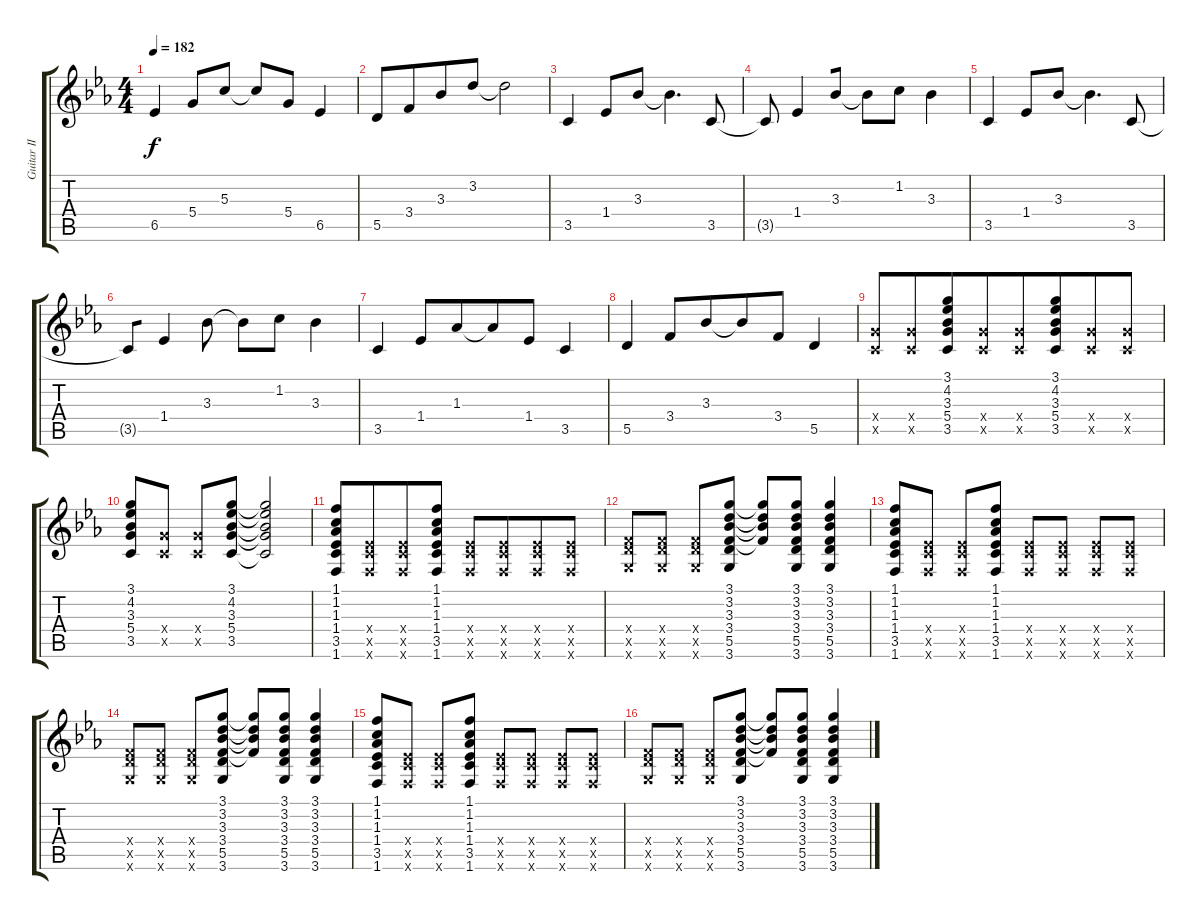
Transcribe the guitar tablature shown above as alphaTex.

\track ("Guitar II" "Guitar II") {instrument electricguitarclean}
\staff {score tabs}
\tuning (E4 B3 G3 D3 A2 E2) {hide}
\ts (4 4)
\tempo 182
\clef g2
\ks eb
6.5.4{dy f} 5.4.8 5.3.8 5.3{t}.8{beam merge} 5.4.8 6.5.4 |
5.5.8 3.4.8{beam merge} 3.3.8 3.2.8 3.2{t}.2 |
3.5.4 1.4.8 3.3.8 3.3{t}.4{d} 3.5.8 |
3.5{t}.8 1.4.4{beam merge} 3.3.8 3.3{t}.8 1.2.8{beam merge} 3.3.4 |
3.5.4{beam merge} 1.4.8 3.3.8 3.3{t}.4{d} 3.5.8 |
3.5{t}.8{beam merge} 1.4.4 3.3.8 3.3{t}.8{beam merge} 1.2.8{beam merge} 3.3.4 |
3.5.4 1.4.8 1.3.8{beam merge} 1.3{t}.8 1.4.8 3.5.4 |
5.5.4{beam merge} 3.4.8 3.3.8{beam merge} 3.3{t}.8 3.4.8 5.5.4 |
(5.4{x} 3.5{x}).8 (5.4{x} 3.5{x}).8{beam merge} (3.1 4.2 3.3 5.4 3.5).8 (5.4{x} 3.5{x}).8{beam merge} (5.4{x} 3.5{x}).8{beam merge} (3.1 4.2 3.3 5.4 3.5).8{beam merge} (5.4{x} 3.5{x}).8 (5.4{x} 3.5{x}).8 |
(3.1 4.2 3.3 5.4 3.5).8{beam merge} (5.4{x} 3.5{x}).8 (5.4{x} 3.5{x}).8 (3.1 4.2 3.3 5.4 3.5).8 (3.1{t} 4.2{t} 3.3{t} 5.4{t} 3.5{t}).2 |
(1.1 1.2 1.3 1.4 3.5 1.6).8 (1.4{x} 3.5{x} 1.6{x}).8{beam merge} (1.4{x} 3.5{x} 1.6{x}).8 (1.1 1.2 1.3 1.4 3.5 1.6).8 (1.4{x} 3.5{x} 1.6{x}).8{beam merge} (1.4{x} 3.5{x} 1.6{x}).8{beam merge} (1.4{x} 3.5{x} 1.6{x}).8{beam merge} (1.4{x} 3.5{x} 1.6{x}).8 |
(3.4{x} 5.5{x} 3.6{x}).8 (3.4{x} 5.5{x} 3.6{x}).8 (3.4{x} 5.5{x} 3.6{x}).8{beam merge} (3.1 3.2 3.3 3.4 5.5 3.6).8 (3.1{t} 3.2{t} 3.3{t} 3.4{t}).8 (3.1 3.2 3.3 3.4 5.5 3.6).8 (3.1 3.2 3.3 3.4 5.5 3.6).4 |
(1.1 1.2 1.3 1.4 3.5 1.6).8 (1.4{x} 3.5{x} 1.6{x}).8 (1.4{x} 3.5{x} 1.6{x}).8 (1.1 1.2 1.3 1.4 3.5 1.6).8 (1.4{x} 3.5{x} 1.6{x}).8 (1.4{x} 3.5{x} 1.6{x}).8 (1.4{x} 3.5{x} 1.6{x}).8 (1.4{x} 3.5{x} 1.6{x}).8 |
(3.4{x} 5.5{x} 3.6{x}).8 (3.4{x} 5.5{x} 3.6{x}).8 (3.4{x} 5.5{x} 3.6{x}).8 (3.1 3.2 3.3 3.4 5.5 3.6).8 (3.1{t} 3.2{t} 3.3{t} 3.4{t}).8 (3.1 3.2 3.3 3.4 5.5 3.6).8 (3.1 3.2 3.3 3.4 5.5 3.6).4 |
(1.1 1.2 1.3 1.4 3.5 1.6).8 (1.4{x} 3.5{x} 1.6{x}).8 (1.4{x} 3.5{x} 1.6{x}).8 (1.1 1.2 1.3 1.4 3.5 1.6).8 (1.4{x} 3.5{x} 1.6{x}).8 (1.4{x} 3.5{x} 1.6{x}).8 (1.4{x} 3.5{x} 1.6{x}).8 (1.4{x} 3.5{x} 1.6{x}).8 |
(3.4{x} 5.5{x} 3.6{x}).8 (3.4{x} 5.5{x} 3.6{x}).8 (3.4{x} 5.5{x} 3.6{x}).8 (3.1 3.2 3.3 3.4 5.5 3.6).8 (3.1{t} 3.2{t} 3.3{t} 3.4{t}).8 (3.1 3.2 3.3 3.4 5.5 3.6).8 (3.1 3.2 3.3 3.4 5.5 3.6).4
